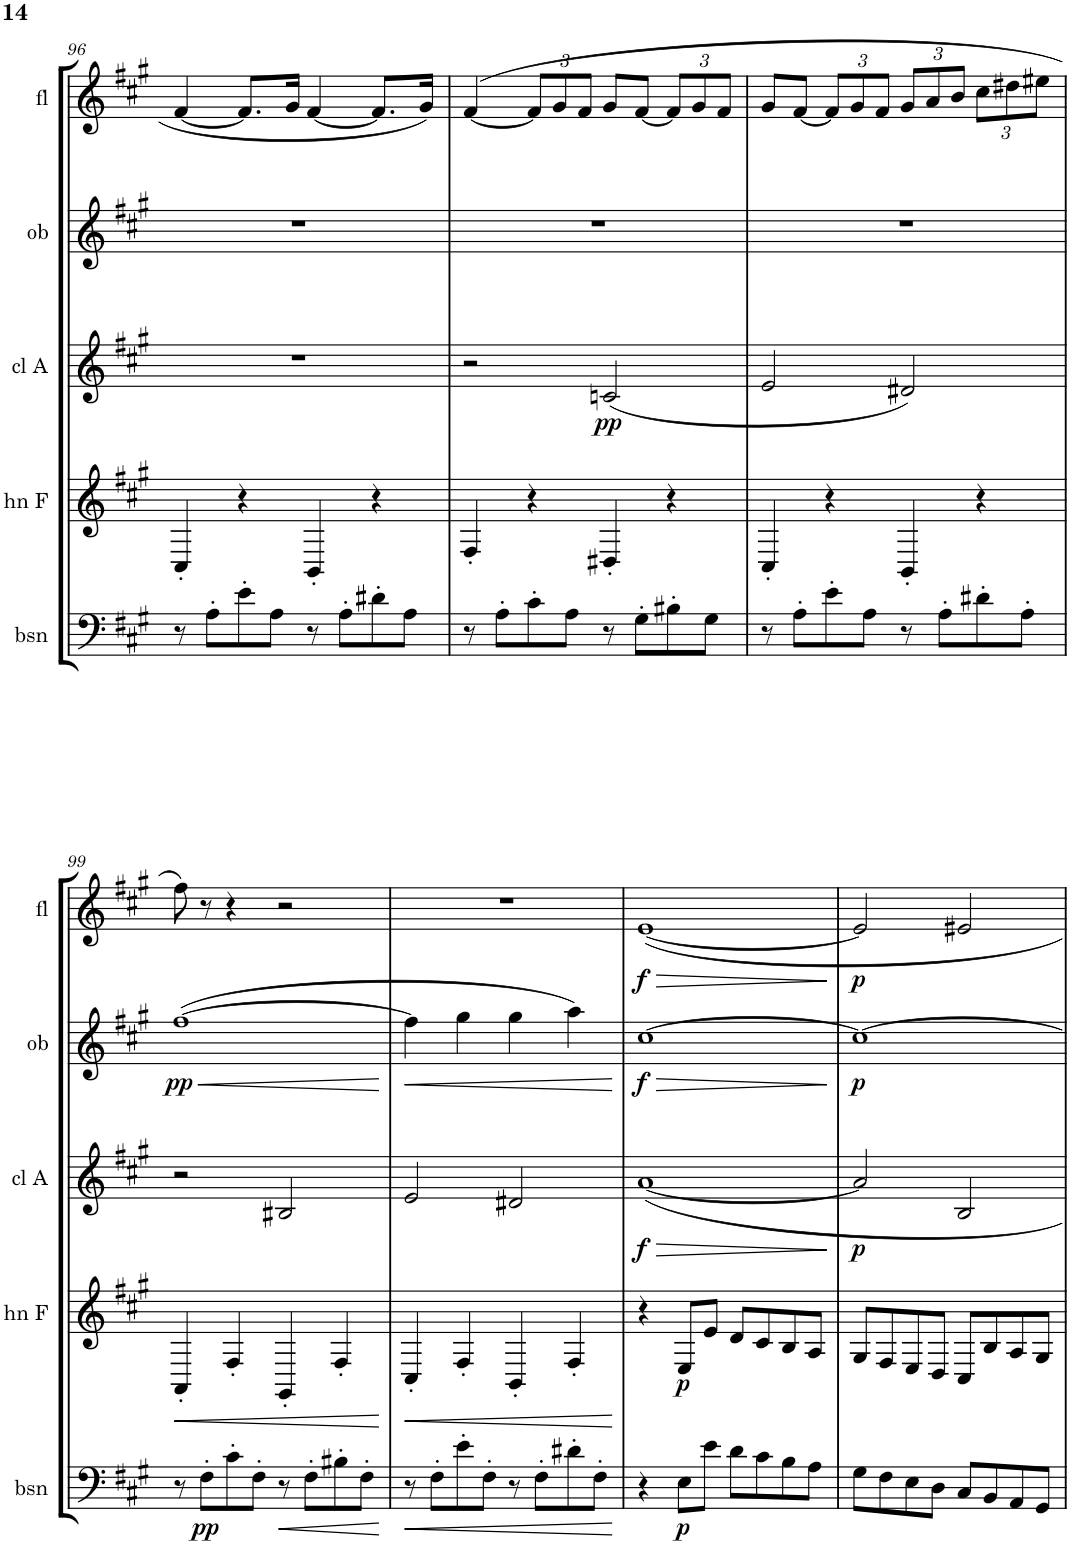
**kern	**dynam	**kern	**dynam	**kern	**dynam	**kern	**dynam	**kern	**dynam
*part5	*part5	*part4	*part4	*part3	*part3	*part2	*part2	*part1	*part1
*staff5	*staff5	*staff4	*staff4	*staff3	*staff3	*staff2	*staff2	*staff1	*staff1
*I"Bassoon	*	*I"Horn in F	*	*I"A Clarinet	*	*I"Oboe	*	*I"Flute	*
*I'bsn	*	*I'hn F	*	*I'cl A	*	*I'ob	*	*I'fl	*
!!LO:PB:g=z
*clefF4	*	*clefG2	*	*clefG2	*	*clefG2	*	*clefG2	*
*	*	*ITrd4c7	*	*ITrd2c3	*	*	*	*	*
*k[f#c#g#]	*	*k[f#c#g#]	*	*k[f#c#g#]	*	*k[f#c#g#]	*	*k[f#c#g#]	*
*M4/4	*	*M4/4	*	*M4/4	*	*M4/4	*	*M4/4	*
*met(c)	*	*met(c)	*	*met(c)	*	*met(c)	*	*met(c)	*
=96	=96	=96	=96	=96	=96	=96	=96	=96	=96
8r	.	4C#'/	.	1r	.	1r	.	[4f#/	.
8A'\L	.	.	.	.	.	.	.	.	.
8e'\	.	4r	.	.	.	.	.	8.f#/L]	.
8A\J	.	.	.	.	.	.	.	.	.
.	.	.	.	.	.	.	.	16g#/Jk	.
8r	.	4BB'/	.	.	.	.	.	[4f#/	.
8A'\L	.	.	.	.	.	.	.	.	.
8d#X'\	.	4r	.	.	.	.	.	8.f#/L]	.
8A\J	.	.	.	.	.	.	.	.	.
.	.	.	.	.	.	.	.	16g#/Jk	.
=97	=97	=97	=97	=97	=97	=97	=97	=97	=97
8r	.	4F#'/	.	2r	.	1r	.	([4f#/	.
8A'\L	.	.	.	.	.	.	.	.	.
*	*	*	*	*	*	*	*	*Xbrackettup	*
8c#'\	.	4r	.	.	.	.	.	12f#/L]	.
.	.	.	.	.	.	.	.	12g#/	.
8A\J	.	.	.	.	.	.	.	.	.
.	.	.	.	.	.	.	.	12f#/J	.
!	!	!	!	!	!LO:DY:b	!	!	!	!
8r	.	4D#X'/	.	(2cn/	pp	.	.	8g#/L	.
8G#'\L	.	.	.	.	.	.	.	[8f#/J	.
8B#X'\	.	4r	.	.	.	.	.	12f#/L]	.
.	.	.	.	.	.	.	.	12g#/	.
8G#\J	.	.	.	.	.	.	.	.	.
.	.	.	.	.	.	.	.	12f#/J	.
=98	=98	=98	=98	=98	=98	=98	=98	=98	=98
8r	.	4C#'/	.	2e/	.	1r	.	8g#/L	.
8A'\L	.	.	.	.	.	.	.	[8f#/J	.
8e'\	.	4r	.	.	.	.	.	12f#/L]	.
.	.	.	.	.	.	.	.	12g#/	.
8A\J	.	.	.	.	.	.	.	.	.
.	.	.	.	.	.	.	.	12f#/J	.
8r	.	4BB'/	.	2d#X/)	.	.	.	12g#/L	.
.	.	.	.	.	.	.	.	12a/	.
8A'\L	.	.	.	.	.	.	.	.	.
.	.	.	.	.	.	.	.	12b/J	.
8d#X'\	.	4r	.	.	.	.	.	12cc#\L	.
.	.	.	.	.	.	.	.	12dd#X\	.
8A'\J	.	.	.	.	.	.	.	.	.
.	.	.	.	.	.	.	.	12ee#X\J	.
!!LO:LB:g=z
=99	=99	=99	=99	=99	=99	=99	=99	=99	=99
!	!	!	!LO:HP:b	!	!	!	!LO:HP:b	!	!
!	!	!	!	!	!	!	!LO:DY:n=1:b	!	!
8r	.	4AA'/	<	2r	.	([1ff#	< pp	8ff#\)	.
!	!LO:DY:b	!	!	!	!	!	!	!	!
8F#'\L	pp	.	.	.	.	.	.	8r	.
8c#'\	.	4F#'/	.	.	.	.	.	4r	.
8F#'\J	.	.	.	.	.	.	.	.	.
!	!LO:HP:b	!	!	!	!	!	!	!	!
8r	<	4GG#'/	.	2B#X/	.	.	.	2r	.
8F#'\L	.	.	.	.	.	.	.	.	.
8B#X'\	.	4F#'/	.	.	.	.	.	.	.
8F#'\J	.	.	.	.	.	.	.	.	.
.	[	.	[	.	.	.	[	.	.
=100	=100	=100	=100	=100	=100	=100	=100	=100	=100
!	!LO:HP:b	!	!LO:HP:b	!	!	!	!LO:HP:b	!	!
8r	<	4C#'/	<	2e/	.	4ff#\]	<	1r	.
8F#'\L	.	.	.	.	.	.	.	.	.
8e'\	.	4F#'/	.	.	.	4gg#\	.	.	.
8F#'\J	.	.	.	.	.	.	.	.	.
8r	.	4BB'/	.	2d#X/	.	4gg#\	.	.	.
8F#'\L	.	.	.	.	.	.	.	.	.
8d#X'\	.	4F#'/	.	.	.	4aa\)	.	.	.
8F#'\J	.	.	.	.	.	.	.	.	.
.	[	.	[	.	.	.	[	.	.
=101	=101	=101	=101	=101	=101	=101	=101	=101	=101
!	!	!	!	!	!LO:HP:b	!	!LO:HP:b	!	!LO:HP:b
!	!	!	!	!	!LO:DY:n=1:b	!	!LO:DY:n=1:b	!	!LO:DY:n=1:b
4r	.	4r	.	[1a	> f	[1cc#	> f	[1e	> f
!	!LO:DY:b	!	!LO:DY:b	!	!	!	!	!	!
8E\L	p	8E/L	p	.	.	.	.	.	.
8e\J	.	8e/J	.	.	.	.	.	.	.
8d\L	.	8d/L	.	.	.	.	.	.	.
8c#\	.	8c#/	.	.	.	.	.	.	.
8B\	.	8B/	.	.	.	.	.	.	.
8A\J	.	8A/J	.	.	.	.	.	.	.
.	.	.	.	.	]	.	]	.	]
=102	=102	=102	=102	=102	=102	=102	=102	=102	=102
!	!	!	!	!	!LO:DY:b	!	!LO:DY:b	!	!LO:DY:b
8G#\L	.	8G#/L	.	2a/]	p	1cc#_	p	2e/]	p
8F#\	.	8F#/	.	.	.	.	.	.	.
8E\	.	8E/	.	.	.	.	.	.	.
8D\J	.	8D/J	.	.	.	.	.	.	.
8C#/L	.	8C#/L	.	2B/	.	.	.	2e#X/	.
8BB/	.	8B/	.	.	.	.	.	.	.
8AA/	.	8A/	.	.	.	.	.	.	.
8GG#/J	.	8G#/J	.	.	.	.	.	.	.
=	=	=	=	=	=	=	=	=	=
*-	*-	*-	*-	*-	*-	*-	*-	*-	*-
